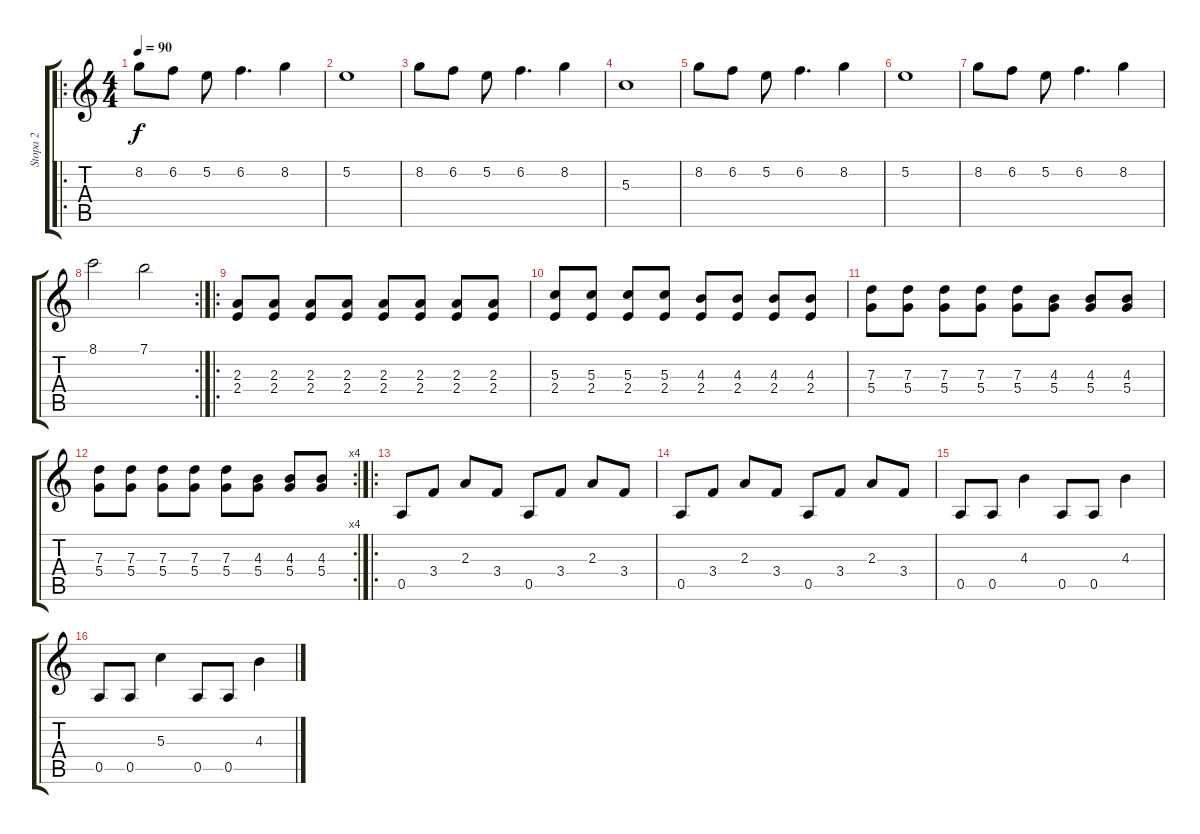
\track ("Stopa 2" "Stopa 2") {instrument distortionguitar}
\staff {score tabs}
\tuning (E4 B3 G3 D3 A2 E2) {hide}
\ro
\ts (4 4)
\tempo 90
\clef g2
\ks c
8.2.8{dy f} 6.2.8 5.2.8 6.2.4{d} 8.2.4 |
5.2.1 |
8.2.8 6.2.8 5.2.8 6.2.4{d} 8.2.4 |
5.3.1 |
8.2.8 6.2.8 5.2.8 6.2.4{d} 8.2.4 |
5.2.1 |
8.2.8 6.2.8 5.2.8 6.2.4{d} 8.2.4 |
\rc 2
8.1.2 7.1.2 |
\ro
(2.3 2.4).8 (2.3 2.4).8 (2.3 2.4).8 (2.3 2.4).8 (2.3 2.4).8 (2.3 2.4).8 (2.3 2.4).8 (2.3 2.4).8 |
(5.3 2.4).8 (5.3 2.4).8 (5.3 2.4).8 (5.3 2.4).8 (4.3 2.4).8 (4.3 2.4).8 (4.3 2.4).8 (4.3 2.4).8 |
(7.3 5.4).8 (7.3 5.4).8 (7.3 5.4).8 (7.3 5.4).8 (7.3 5.4).8 (4.3 5.4).8 (4.3 5.4).8 (4.3 5.4).8 |
\rc 4
(7.3 5.4).8 (7.3 5.4).8 (7.3 5.4).8 (7.3 5.4).8 (7.3 5.4).8 (4.3 5.4).8 (4.3 5.4).8 (4.3 5.4).8 |
\ro
0.5.8 3.4.8 2.3.8 3.4.8 0.5.8 3.4.8 2.3.8 3.4.8 |
0.5.8 3.4.8 2.3.8 3.4.8 0.5.8 3.4.8 2.3.8 3.4.8 |
0.5.8 0.5.8 4.3.4 0.5.8 0.5.8 4.3.4 |
0.5.8 0.5.8 5.3.4 0.5.8 0.5.8 4.3.4
